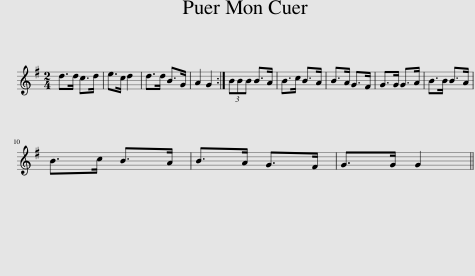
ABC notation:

X:1
L:1/8
M:2/4
I:linebreak $
K:G
V:1 treble
V:1
 d>d c>d | e>c d2 | d>d B>G | A2 G2 :| (3BBB B>A | %5
 B>c B>A | B>A G>F | G>G G>A | B>B B>A |$ B>c B>A | %10
 B>A G>F | G>G G2 || %12
